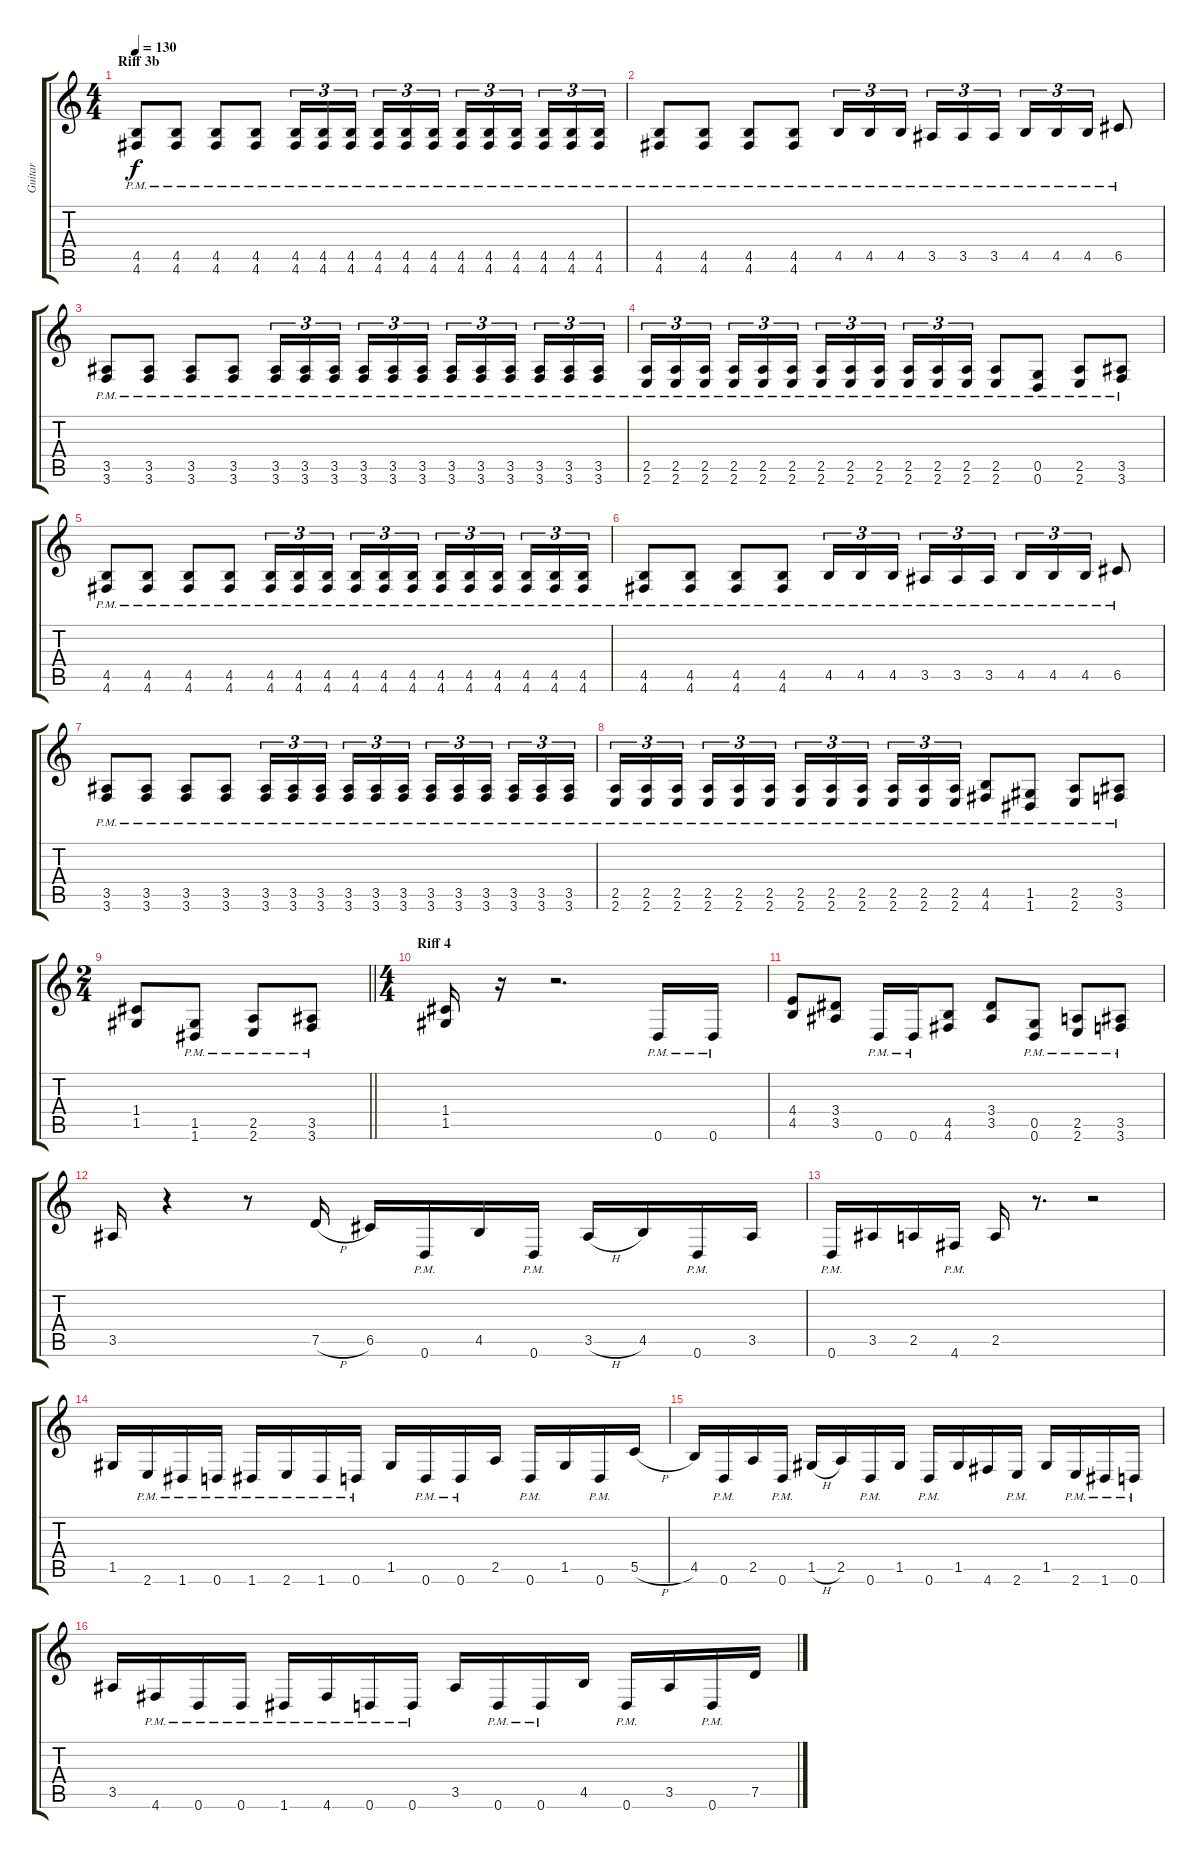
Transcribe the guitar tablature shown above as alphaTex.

\track ("Guitar" "Guitar") {instrument distortionguitar}
\staff {score tabs}
\tuning (D4 A3 F3 C3 G2 D2) {hide}
\ts (4 4)
\section ("" "Riff 3b")
\tempo 130
\clef g2
\ks c
(4.5{pm} 4.6{pm}).8{dy f} (4.5{pm} 4.6{pm}).8 (4.5{pm} 4.6{pm}).8 (4.5{pm} 4.6{pm}).8 (4.5{pm} 4.6{pm}).16{tu (3 2)} (4.5{pm} 4.6{pm}).16{tu (3 2)} (4.5{pm} 4.6{pm}).16{tu (3 2) beam splitsecondary} (4.5{pm} 4.6{pm}).16{tu (3 2)} (4.5{pm} 4.6{pm}).16{tu (3 2)} (4.5{pm} 4.6{pm}).16{tu (3 2)} (4.5{pm} 4.6{pm}).16{tu (3 2)} (4.5{pm} 4.6{pm}).16{tu (3 2)} (4.5{pm} 4.6{pm}).16{tu (3 2) beam splitsecondary} (4.5{pm} 4.6{pm}).16{tu (3 2)} (4.5{pm} 4.6{pm}).16{tu (3 2)} (4.5{pm} 4.6{pm}).16{tu (3 2)} |
(4.5{pm} 4.6{pm}).8 (4.5{pm} 4.6{pm}).8 (4.5{pm} 4.6{pm}).8 (4.5{pm} 4.6{pm}).8 4.5{pm}.16{tu (3 2)} 4.5{pm}.16{tu (3 2)} 4.5{pm}.16{tu (3 2) beam splitsecondary} 3.5{pm}.16{tu (3 2)} 3.5{pm}.16{tu (3 2)} 3.5{pm}.16{tu (3 2)} 4.5{pm}.16{tu (3 2)} 4.5{pm}.16{tu (3 2)} 4.5{pm}.16{tu (3 2)} 6.5{pm}.8 |
(3.5{pm} 3.6{pm}).8 (3.5{pm} 3.6{pm}).8 (3.5{pm} 3.6{pm}).8 (3.5{pm} 3.6{pm}).8 (3.5{pm} 3.6{pm}).16{tu (3 2)} (3.5{pm} 3.6{pm}).16{tu (3 2)} (3.5{pm} 3.6{pm}).16{tu (3 2) beam splitsecondary} (3.5{pm} 3.6{pm}).16{tu (3 2)} (3.5{pm} 3.6{pm}).16{tu (3 2)} (3.5{pm} 3.6{pm}).16{tu (3 2)} (3.5{pm} 3.6{pm}).16{tu (3 2)} (3.5{pm} 3.6{pm}).16{tu (3 2)} (3.5{pm} 3.6{pm}).16{tu (3 2) beam splitsecondary} (3.5{pm} 3.6{pm}).16{tu (3 2)} (3.5{pm} 3.6{pm}).16{tu (3 2)} (3.5{pm} 3.6{pm}).16{tu (3 2)} |
(2.5{pm} 2.6{pm}).16{tu (3 2)} (2.5{pm} 2.6{pm}).16{tu (3 2)} (2.5{pm} 2.6{pm}).16{tu (3 2) beam splitsecondary} (2.5{pm} 2.6{pm}).16{tu (3 2)} (2.5{pm} 2.6{pm}).16{tu (3 2)} (2.5{pm} 2.6{pm}).16{tu (3 2)} (2.5{pm} 2.6{pm}).16{tu (3 2)} (2.5{pm} 2.6{pm}).16{tu (3 2)} (2.5{pm} 2.6{pm}).16{tu (3 2) beam splitsecondary} (2.5{pm} 2.6{pm}).16{tu (3 2)} (2.5{pm} 2.6{pm}).16{tu (3 2)} (2.5{pm} 2.6{pm}).16{tu (3 2)} (2.5{pm} 2.6{pm}).8 (0.5{pm} 0.6{pm}).8 (2.5{pm} 2.6{pm}).8 (3.5{pm} 3.6{pm}).8 |
(4.5{pm} 4.6{pm}).8 (4.5{pm} 4.6{pm}).8 (4.5{pm} 4.6{pm}).8 (4.5{pm} 4.6{pm}).8 (4.5{pm} 4.6{pm}).16{tu (3 2)} (4.5{pm} 4.6{pm}).16{tu (3 2)} (4.5{pm} 4.6{pm}).16{tu (3 2) beam splitsecondary} (4.5{pm} 4.6{pm}).16{tu (3 2)} (4.5{pm} 4.6{pm}).16{tu (3 2)} (4.5{pm} 4.6{pm}).16{tu (3 2)} (4.5{pm} 4.6{pm}).16{tu (3 2)} (4.5{pm} 4.6{pm}).16{tu (3 2)} (4.5{pm} 4.6{pm}).16{tu (3 2) beam splitsecondary} (4.5{pm} 4.6{pm}).16{tu (3 2)} (4.5{pm} 4.6{pm}).16{tu (3 2)} (4.5{pm} 4.6{pm}).16{tu (3 2)} |
(4.5{pm} 4.6{pm}).8 (4.5{pm} 4.6{pm}).8 (4.5{pm} 4.6{pm}).8 (4.5{pm} 4.6{pm}).8 4.5{pm}.16{tu (3 2)} 4.5{pm}.16{tu (3 2)} 4.5{pm}.16{tu (3 2) beam splitsecondary} 3.5{pm}.16{tu (3 2)} 3.5{pm}.16{tu (3 2)} 3.5{pm}.16{tu (3 2)} 4.5{pm}.16{tu (3 2)} 4.5{pm}.16{tu (3 2)} 4.5{pm}.16{tu (3 2)} 6.5{pm}.8 |
(3.5{pm} 3.6{pm}).8 (3.5{pm} 3.6{pm}).8 (3.5{pm} 3.6{pm}).8 (3.5{pm} 3.6{pm}).8 (3.5{pm} 3.6{pm}).16{tu (3 2)} (3.5{pm} 3.6{pm}).16{tu (3 2)} (3.5{pm} 3.6{pm}).16{tu (3 2) beam splitsecondary} (3.5{pm} 3.6{pm}).16{tu (3 2)} (3.5{pm} 3.6{pm}).16{tu (3 2)} (3.5{pm} 3.6{pm}).16{tu (3 2)} (3.5{pm} 3.6{pm}).16{tu (3 2)} (3.5{pm} 3.6{pm}).16{tu (3 2)} (3.5{pm} 3.6{pm}).16{tu (3 2) beam splitsecondary} (3.5{pm} 3.6{pm}).16{tu (3 2)} (3.5{pm} 3.6{pm}).16{tu (3 2)} (3.5{pm} 3.6{pm}).16{tu (3 2)} |
(2.5{pm} 2.6{pm}).16{tu (3 2)} (2.5{pm} 2.6{pm}).16{tu (3 2)} (2.5{pm} 2.6{pm}).16{tu (3 2) beam splitsecondary} (2.5{pm} 2.6{pm}).16{tu (3 2)} (2.5{pm} 2.6{pm}).16{tu (3 2)} (2.5{pm} 2.6{pm}).16{tu (3 2)} (2.5{pm} 2.6{pm}).16{tu (3 2)} (2.5{pm} 2.6{pm}).16{tu (3 2)} (2.5{pm} 2.6{pm}).16{tu (3 2) beam splitsecondary} (2.5{pm} 2.6{pm}).16{tu (3 2)} (2.5{pm} 2.6{pm}).16{tu (3 2)} (2.5{pm} 2.6{pm}).16{tu (3 2)} (4.5{pm} 4.6{pm}).8 (1.5{pm} 1.6{pm}).8 (2.5{pm} 2.6{pm}).8 (3.5{pm} 3.6{pm}).8 |
\ts (2 4)
\barLineRight lightlight
(1.4 1.5).8 (1.5{pm} 1.6{pm}).8 (2.5{pm} 2.6{pm}).8 (3.5{pm} 3.6{pm}).8 |
\ts (4 4)
\section ("" "Riff 4")
(1.4 1.5).16 r.16 r.2{d} 0.6{pm}.16 0.6{pm}.16 |
(4.4 4.5).8 (3.4 3.5).8 0.6{pm}.16 0.6{pm}.16 (4.5 4.6).8 (3.4 3.5).8 (0.5{pm} 0.6{pm}).8 (2.5{pm} 2.6{pm}).8 (3.5{pm} 3.6{pm}).8 |
3.5.16 r.4 r.8 7.5{h}.16 6.5.16 0.6{pm}.16 4.5.16 0.6{pm}.16 3.5{h}.16 4.5.16 0.6{pm}.16 3.5.16 |
0.6{pm}.16 3.5.16 2.5.16 4.6{pm}.16 2.5.16 r.8{d} r.2 |
1.5.16 2.6{pm}.16 1.6{pm}.16 0.6{pm}.16 1.6{pm}.16 2.6{pm}.16 1.6{pm}.16 0.6{pm}.16 1.5.16 0.6{pm}.16 0.6{pm}.16 2.5.16 0.6{pm}.16 1.5.16 0.6{pm}.16 5.5{h}.16 |
4.5.16 0.6{pm}.16 2.5.16 0.6{pm}.16 1.5{h}.16 2.5.16 0.6{pm}.16 1.5.16 0.6{pm}.16 1.5.16 4.6.16 2.6{pm}.16 1.5.16 2.6{pm}.16 1.6{pm}.16 0.6{pm}.16 |
3.5.16 4.6{pm}.16 0.6{pm}.16 0.6{pm}.16 1.6{pm}.16 4.6{pm}.16 0.6{pm}.16 0.6{pm}.16 3.5.16 0.6{pm}.16 0.6{pm}.16 4.5.16 0.6{pm}.16 3.5.16 0.6{pm}.16 7.5{h}.16
